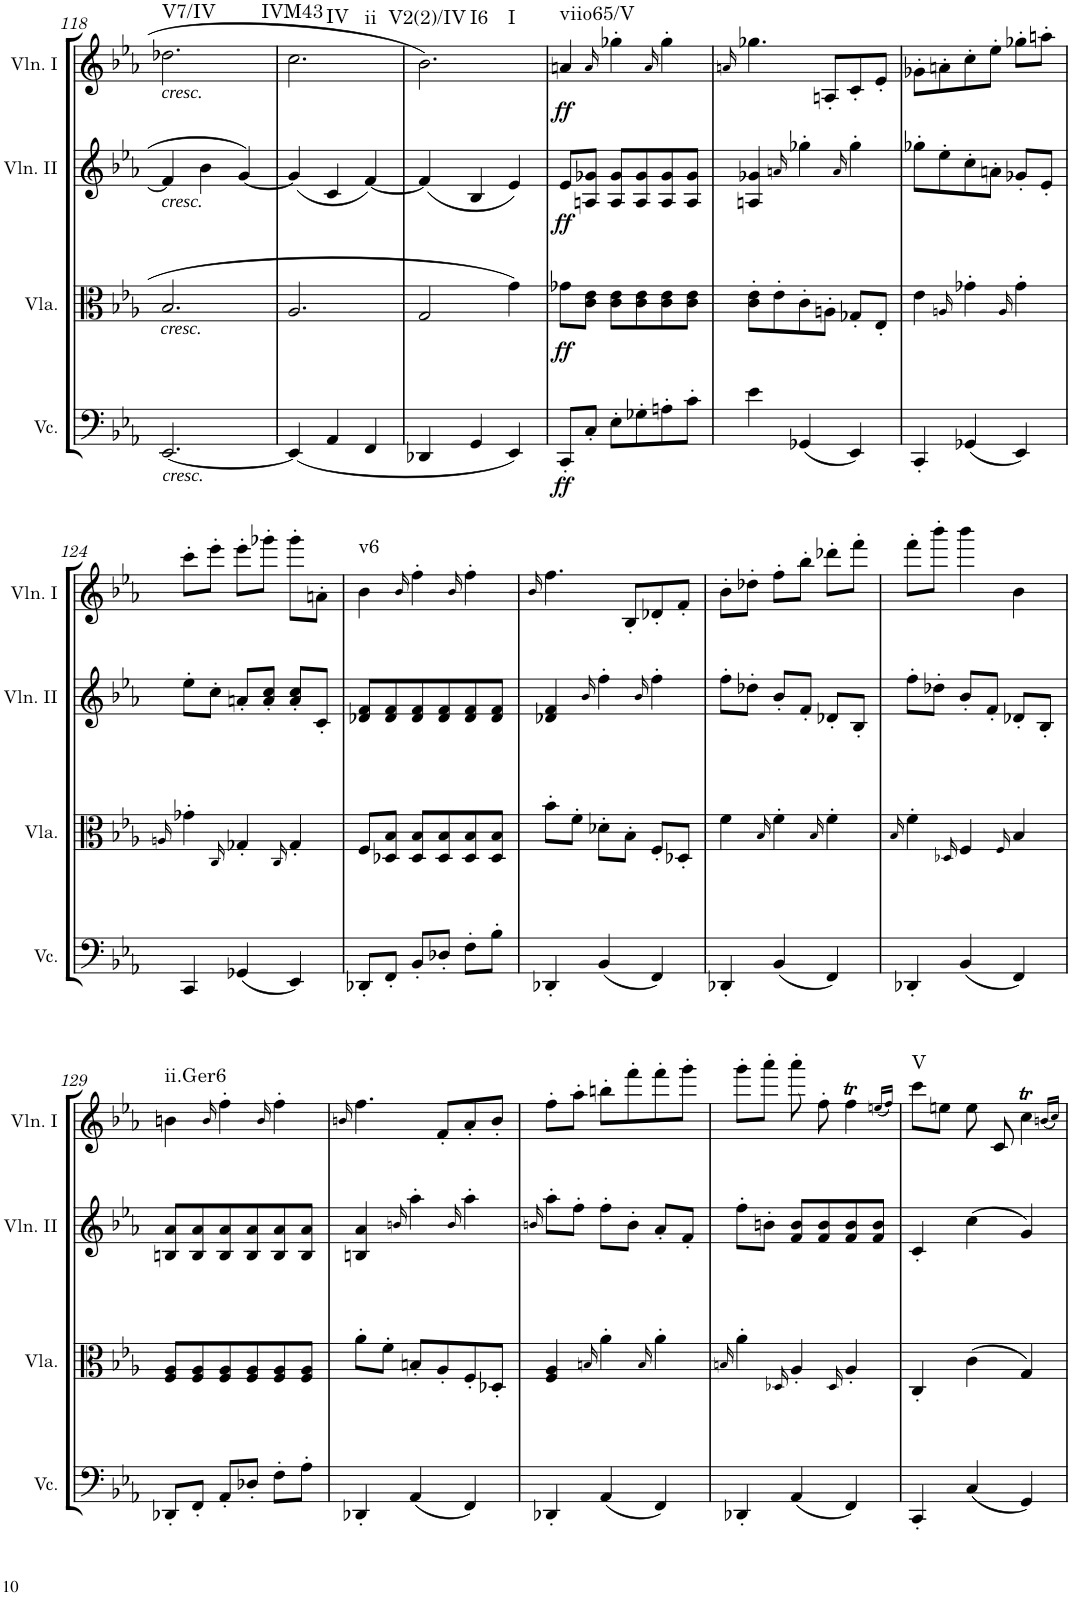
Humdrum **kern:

**kern	**dynam	**kern	**dynam	**kern	**dynam	**kern	**dynam	**harte
*part4	*part4	*part3	*part3	*part2	*part2	*part1	*part1	*part1
*staff4	*staff4	*staff3	*staff3	*staff2	*staff2	*staff1	*staff1	*
*I"Violoncello	*	*I"Viola	*	*I"Violin II	*	*I"Violin I	*	*
*I'Vc.	*	*I'Vla.	*	*I'Vln. II	*	*I'Vln. I	*	*
!!LO:PB:g=z
*clefF4	*	*clefC3	*	*clefG2	*	*clefG2	*	*
*k[b-e-a-]	*	*k[b-e-a-]	*	*k[b-e-a-]	*	*k[b-e-a-]	*	*
*E-:	*	*E-:	*	*E-:	*	*E-:	*	*
*M3/4	*	*M3/4	*	*M3/4	*	*M3/4	*	*
=118	=118	=118	=118	=118	=118	=118	=118	=118
!	!	!	!	!	!	!LO:TX:b:i:t=cresc.	!	!
!	!	!	!	!LO:TX:b:i:t=cresc.	!	!	!	!
!	!	!LO:TX:b:i:t=cresc.	!	!	!	!	!	!
!LO:TX:b:i:t=cresc.	!	!	!	!	!	!	!	!LO:H:kt=V7/IV
[2.EE-/	.	2.B-/	.	4f/]	.	2.dd-X\	.	N
.	.	.	.	4b-\	.	.	.	.
.	.	.	.	[4g/	.	.	.	.
=119	=119	=119	=119	=119	=119	=119	=119	=119
!	!	!	!	!	!	!	!	!LO:H:n=1:kt=IVM43
!	!	!	!	!	!	!	!	!LO:H:n=2:kt=IV
!	!	!	!	!	!	!	!	!LO:H:n=3:kt=ii
(4EE-/]	.	2.A-/	.	(4g/]	.	2.cc\	.	N N N
4AA-/	.	.	.	4c/	.	.	.	.
4FF/	.	.	.	[4f/)	.	.	.	.
=120	=120	=120	=120	=120	=120	=120	=120	=120
!	!	!	!	!	!	!	!	!LO:H:n=1:kt=V2(2)/IV
!	!	!	!	!	!	!	!	!LO:H:n=2:kt=I6
!	!	!	!	!	!	!	!	!LO:H:n=3:kt=I
4DD-X/	.	2G/	.	(4f/]	.	2.b-\	.	N N N
4GG/	.	.	.	4B-/	.	.	.	.
4EE-/)	.	4g\	.	4e-/)	.	.	.	.
=121	=121	=121	=121	=121	=121	=121	=121	=121
!	!LO:DY:b	!	!LO:DY:b	!	!LO:DY:b	!	!LO:DY:b	!LO:H:kt=viio65/V
8CC'/L	ff	8g-X\L	ff	8e-/L	ff	4an/	ff	N
8C'/J	.	8c\ 8e-\J	.	8An/ 8g-X/J	.	.	.	.
.	.	.	.	.	.	16qa/	.	.
8E-'\L	.	8c\ 8e-\L	.	8A/ 8g-/L	.	4gg-X'\	.	.
8G-X'\	.	8c\ 8e-\	.	8A/ 8g-/	.	.	.	.
.	.	.	.	.	.	16qa/	.	.
8An'\	.	8c\ 8e-\	.	8A/ 8g-/	.	4gg-'\	.	.
8c'\J	.	8c\ 8e-\J	.	8A/ 8g-/J	.	.	.	.
=122	=122	=122	=122	=122	=122	=122	=122	=122
.	.	.	.	.	.	16qan/	.	.
4e-\	.	8c\' 8e-\'L	.	4An/ 4g-X/	.	4.gg-X\	.	.
.	.	8e-'\	.	.	.	.	.	.
.	.	.	.	16qan/	.	.	.	.
(4GG-X/	.	8c'\	.	4gg-X'\	.	.	.	.
.	.	8An'\J	.	.	.	8An'/L	.	.
.	.	.	.	16qa/	.	.	.	.
4EE-/)	.	8G-X'/L	.	4gg-'\	.	8c'/	.	.
.	.	8E-'/J	.	.	.	8e-'/J	.	.
=123	=123	=123	=123	=123	=123	=123	=123	=123
4CC'/	.	4e-\	.	8gg-X'\L	.	8g-X'\L	.	.
.	.	.	.	8ee-'\	.	8an'\	.	.
.	.	16qAn/	.	.	.	.	.	.
(4GG-X/	.	4g-X'\	.	8cc'\	.	8cc'\	.	.
.	.	.	.	8an'\J	.	8ee-'\J	.	.
.	.	16qA/	.	.	.	.	.	.
4EE-/)	.	4g-'\	.	8g-X'/L	.	8gg-X'\L	.	.
.	.	.	.	8e-'/J	.	8aan'\J	.	.
!!LO:LB:g=z
=124	=124	=124	=124	=124	=124	=124	=124	=124
.	.	16qAn/	.	.	.	.	.	.
4CC/	.	4g-X'\	.	8ee-'\L	.	8ccc'\L	.	.
.	.	.	.	8cc'\J	.	8eee-'\J	.	.
.	.	16qC/	.	.	.	.	.	.
(4GG-X/	.	4G-X'/	.	8an'/L	.	8eee-'\L	.	.
.	.	.	.	8a/' 8cc/'J	.	8ggg-X'\J	.	.
.	.	16qC/	.	.	.	.	.	.
4EE-/)	.	4G-'/	.	8a/' 8cc/'L	.	8ggg-'\L	.	.
.	.	.	.	8c'/J	.	8an'\J	.	.
=125	=125	=125	=125	=125	=125	=125	=125	=125
!	!	!	!	!	!	!	!	!LO:H:kt=v6
8DD-X'/L	.	8F/L	.	8d-X/ 8f/L	.	4b-\	.	N
8FF'/J	.	8D-X/ 8B-/J	.	8d-/ 8f/	.	.	.	.
.	.	.	.	.	.	16qb-/	.	.
8BB-'/L	.	8D-/ 8B-/L	.	8d-/ 8f/	.	4ff'\	.	.
8D-X'/J	.	8D-/ 8B-/	.	8d-/ 8f/	.	.	.	.
.	.	.	.	.	.	16qb-/	.	.
8F'\L	.	8D-/ 8B-/	.	8d-/ 8f/	.	4ff'\	.	.
8B-'\J	.	8D-/ 8B-/J	.	8d-/ 8f/J	.	.	.	.
=126	=126	=126	=126	=126	=126	=126	=126	=126
.	.	.	.	.	.	16qb-/	.	.
4DD-X'/	.	8b-'\L	.	4d-X/ 4f/	.	4.ff\	.	.
.	.	8f'\J	.	.	.	.	.	.
.	.	.	.	16qb-/	.	.	.	.
(4BB-/	.	8d-X'\L	.	4ff'\	.	.	.	.
.	.	8B-'\J	.	.	.	8B-'/L	.	.
.	.	.	.	16qb-/	.	.	.	.
4FF/)	.	8F'/L	.	4ff'\	.	8d-X'/	.	.
.	.	8D-X'/J	.	.	.	8f'/J	.	.
=127	=127	=127	=127	=127	=127	=127	=127	=127
4DD-X'/	.	4f\	.	8ff'\L	.	8b-'\L	.	.
.	.	.	.	8dd-X'\J	.	8dd-X'\J	.	.
.	.	16qB-/	.	.	.	.	.	.
(4BB-/	.	4f'\	.	8b-'/L	.	8ff'\L	.	.
.	.	.	.	8f'/J	.	8bb-'\J	.	.
.	.	16qB-/	.	.	.	.	.	.
4FF/)	.	4f'\	.	8d-X'/L	.	8ddd-X'\L	.	.
.	.	.	.	8B-'/J	.	8fff'\J	.	.
=128	=128	=128	=128	=128	=128	=128	=128	=128
.	.	16qB-/	.	.	.	.	.	.
4DD-X'/	.	4f'\	.	8ff'\L	.	8fff'\L	.	.
.	.	.	.	8dd-X'\J	.	8bbb-'\J	.	.
.	.	16qD-X/	.	.	.	.	.	.
(4BB-/	.	4F/	.	8b-'/L	.	4bbb-\	.	.
.	.	.	.	8f'/J	.	.	.	.
.	.	16qF/	.	.	.	.	.	.
4FF/)	.	4B-/	.	8d-X'/L	.	4b-\	.	.
.	.	.	.	8B-'/J	.	.	.	.
!!LO:LB:g=z
=129	=129	=129	=129	=129	=129	=129	=129	=129
!	!	!	!	!	!	!	!	!LO:H:kt=ii.Ger6
8DD-X'/L	.	8F/ 8A-/L	.	8Bn/ 8a-/L	.	4bn\	.	N
8FF'/J	.	8F/ 8A-/	.	8B/ 8a-/	.	.	.	.
.	.	.	.	.	.	16qb/	.	.
8AA-'/L	.	8F/ 8A-/	.	8B/ 8a-/	.	4ff'\	.	.
8D-X'/J	.	8F/ 8A-/	.	8B/ 8a-/	.	.	.	.
.	.	.	.	.	.	16qb/	.	.
8F'\L	.	8F/ 8A-/	.	8B/ 8a-/	.	4ff'\	.	.
8A-'\J	.	8F/ 8A-/J	.	8B/ 8a-/J	.	.	.	.
=130	=130	=130	=130	=130	=130	=130	=130	=130
.	.	.	.	.	.	16qbn/	.	.
4DD-X'/	.	8a-'\L	.	4Bn/ 4a-/	.	4.ff\	.	.
.	.	8f'\J	.	.	.	.	.	.
.	.	.	.	16qbn/	.	.	.	.
(4AA-/	.	8Bn'/L	.	4aa-'\	.	.	.	.
.	.	8A-'/	.	.	.	8f'/L	.	.
.	.	.	.	16qb/	.	.	.	.
4FF/)	.	8F'/	.	4aa-'\	.	8a-'/	.	.
.	.	8D-X'/J	.	.	.	8b'/J	.	.
=131	=131	=131	=131	=131	=131	=131	=131	=131
.	.	.	.	16qbn/	.	.	.	.
4DD-X'/	.	4F/ 4A-/	.	8aa-'\L	.	8ff'\L	.	.
.	.	.	.	8ff'\J	.	8aa-'\J	.	.
.	.	16qBn/	.	.	.	.	.	.
(4AA-/	.	4a-'\	.	8ff'\L	.	8bbn'\L	.	.
.	.	.	.	8b'\J	.	8fff'\	.	.
.	.	16qB/	.	.	.	.	.	.
4FF/)	.	4a-'\	.	8a-'/L	.	8fff'\	.	.
.	.	.	.	8f'/J	.	8ggg'\J	.	.
=132	=132	=132	=132	=132	=132	=132	=132	=132
.	.	16qBn/	.	.	.	.	.	.
4DD-X'/	.	4a-'\	.	8ff'\L	.	8ggg'\L	.	.
.	.	.	.	8bn'\J	.	8aaa-'\J	.	.
.	.	16qD-X/	.	.	.	.	.	.
(4AA-/	.	4A-'/	.	8f/ 8b/L	.	8aaa-'\	.	.
.	.	.	.	8f/ 8b/	.	8ff'\	.	.
.	.	16qD-/	.	.	.	.	.	.
4FF/)	.	4A-'/	.	8f/ 8b/	.	4ffT\	.	.
.	.	.	.	8f/ 8b/J	.	.	.	.
.	.	.	.	.	.	(16qeen/LL	.	.
.	.	.	.	.	.	16qff/JJ)	.	.
=133	=133	=133	=133	=133	=133	=133	=133	=133
!	!	!	!	!	!	!	!	!LO:H:kt=V
4CC'/	.	4C'/	.	4c'/	.	8ccc\L	.	N
.	.	.	.	.	.	8een\J	.	.
(4C/	.	(4c\	.	(4cc\	.	8ee\	.	.
.	.	.	.	.	.	8c/	.	.
4GG/)	.	4G/)	.	4g/)	.	4ccT\	.	.
.	.	.	.	.	.	(16qbn/LL	.	.
.	.	.	.	.	.	16qcc/JJ)	.	.
=	=	=	=	=	=	=	=	=
*-	*-	*-	*-	*-	*-	*-	*-	*-
